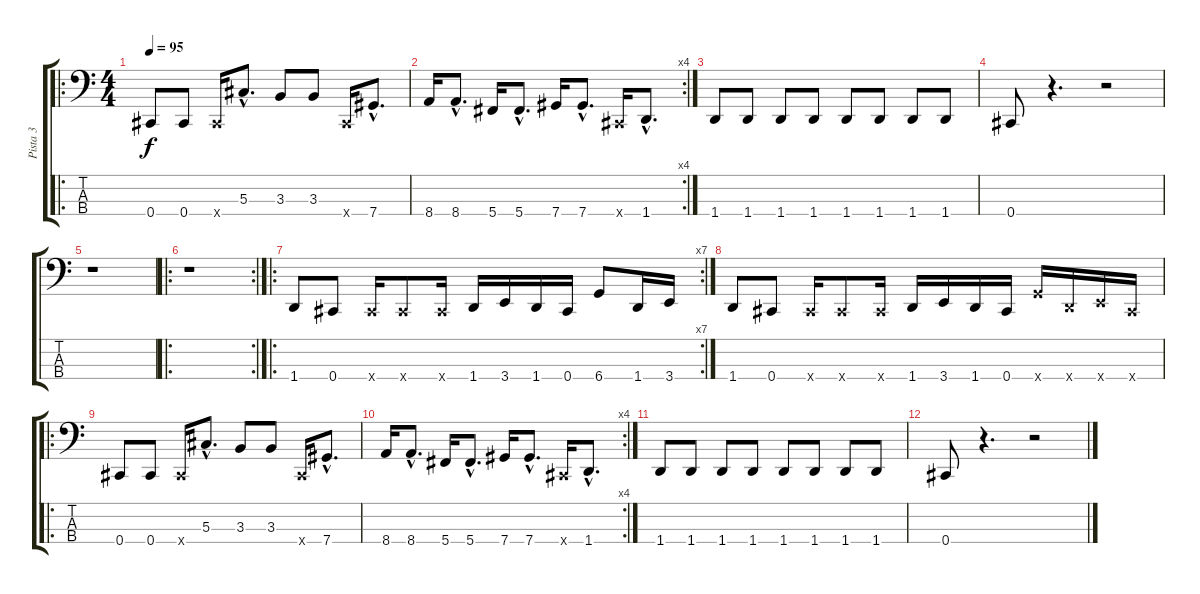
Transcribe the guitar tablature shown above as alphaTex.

\track ("Pista 3" "Pista 3") {instrument electricbassfinger}
\staff {score tabs}
\tuning (Gb2 Db2 Ab1 Db1) {hide}
\ro
\ts (4 4)
\tempo 95
\clef f4
\ks c
0.4.8{dy f} 0.4.8 0.4{x}.16 5.3{hac}.8{d} 3.3.8 3.3.8 0.4{x}.16 7.4{hac}.8{d} |
\rc 4
8.4.16 8.4{hac}.8{d} 5.4.16 5.4{hac}.8{d} 7.4.16 7.4{hac}.8{d} 0.4{x}.16 1.4{hac}.8{d} |
1.4.8 1.4.8 1.4.8 1.4.8 1.4.8 1.4.8 1.4.8 1.4.8 |
0.4.8 r.4{d} r.2 |
r.1 |
\ro
\rc 2
r.1 |
\ro
\rc 7
1.4.8 0.4.8 0.4{x}.16 0.4{x}.8 0.4{x}.16 1.4.16 3.4.16 1.4.16 0.4.16 6.4.8 1.4.16 3.4.16 |
1.4.8 0.4.8 0.4{x}.16 0.4{x}.8 0.4{x}.16 1.4.16 3.4.16 1.4.16 0.4.16 6.4{x}.16 1.4{x}.16 3.4{x}.16 0.4{x}.16 |
\ro
0.4.8 0.4.8 0.4{x}.16 5.3{hac}.8{d} 3.3.8 3.3.8 0.4{x}.16 7.4{hac}.8{d} |
\rc 4
8.4.16 8.4{hac}.8{d} 5.4.16 5.4{hac}.8{d} 7.4.16 7.4{hac}.8{d} 0.4{x}.16 1.4{hac}.8{d} |
1.4.8 1.4.8 1.4.8 1.4.8 1.4.8 1.4.8 1.4.8 1.4.8 |
0.4.8 r.4{d} r.2
